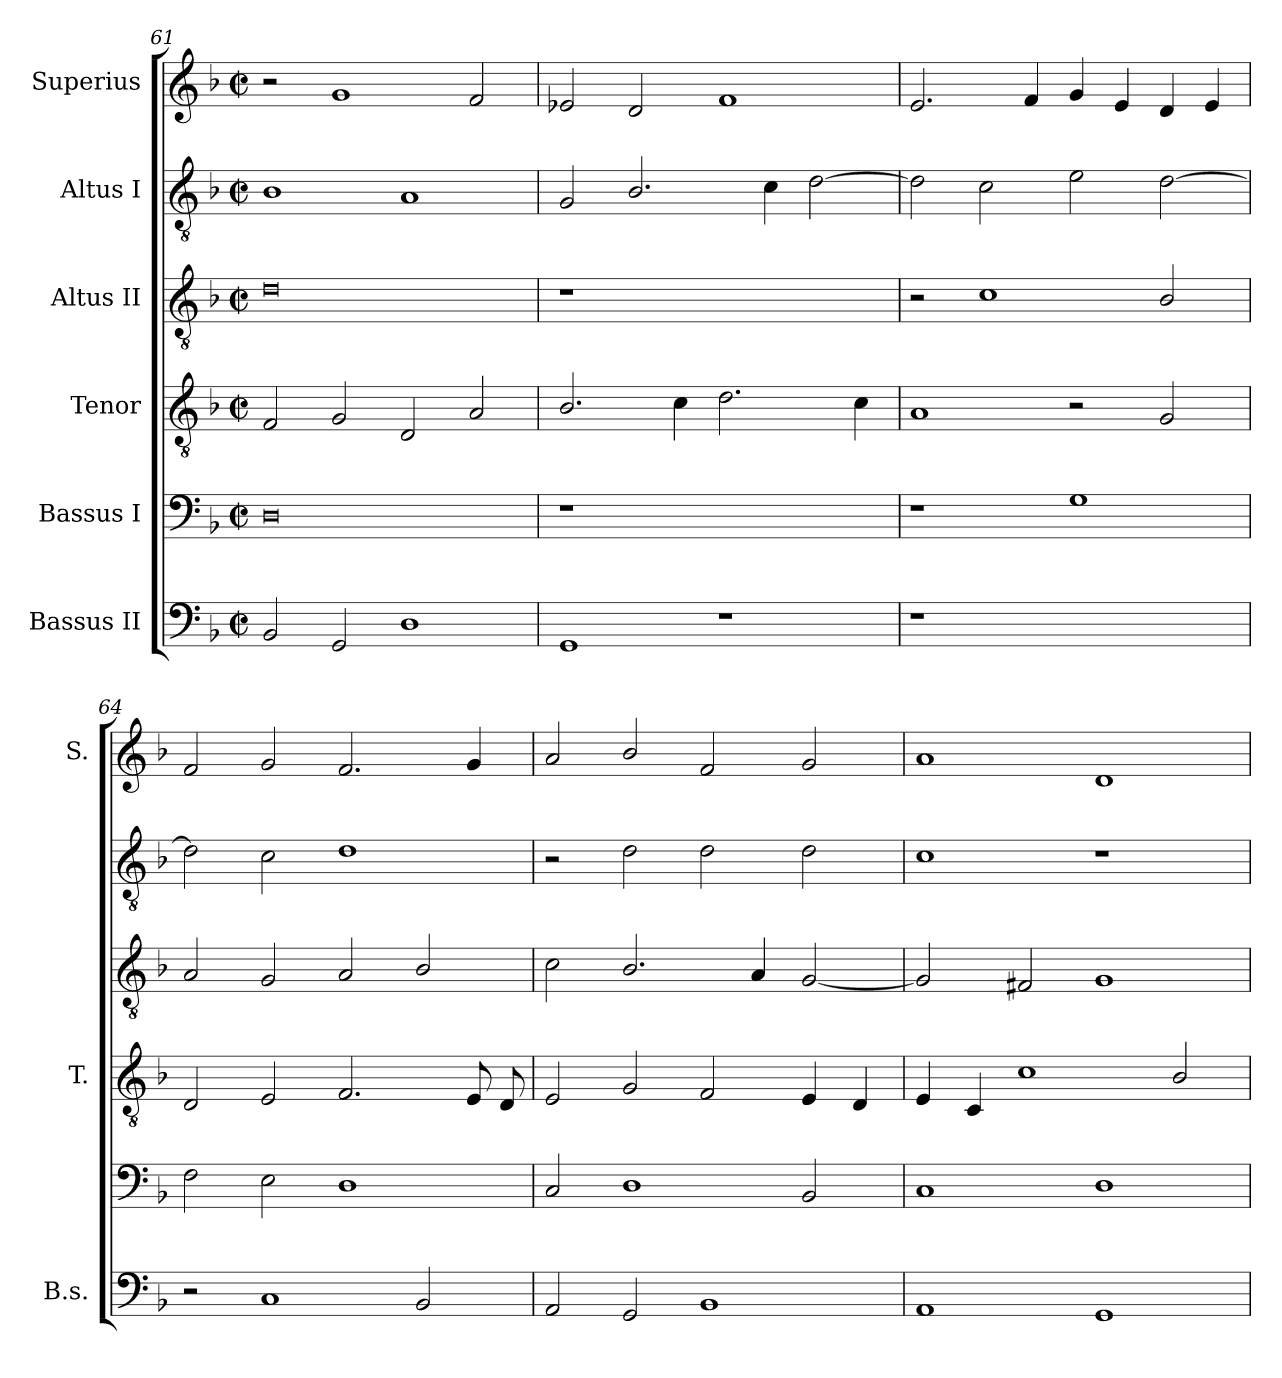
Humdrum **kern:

**kern	**kern	**kern	**kern	**kern	**kern
*part6	*part5	*part4	*part3	*part2	*part1
*staff6	*staff5	*staff4	*staff3	*staff2	*staff1
*I"Bassus II	*I"Bassus I	*I"Tenor	*I"Altus II	*I"Altus I	*I"Superius
*I'B.s.	*	*I'T.	*	*	*I'S.
!!LO:LB:g=z
*clefF4	*clefF4	*clefGv2	*clefGv2	*clefGv2	*clefG2
*	*	*ITrd7c12	*ITrd7c12	*ITrd7c12	*
*k[b-]	*k[b-]	*k[b-]	*k[b-]	*k[b-]	*k[b-]
*d:	*d:	*d:	*d:	*d:	*d:
*M2/2	*M2/2	*M2/2	*M2/2	*M2/2	*M2/2
*met(c|)	*met(c|)	*met(c|)	*met(c|)	*met(c|)	*met(c|)
=61	=61	=61	=61	=61	=61
2BB-i/	0Di	2FFi/	0Di	1BB-i	2r
2GGi/	.	2GGi/	.	.	1gi
1Di	.	2DDi/	.	1AAi	.
.	.	2AAi/	.	.	2fi/
=62	=62	=62	=62	=62	=62
!	!LO:N:vis=1	!	!LO:N:vis=1	!	!
1GGi	1r	2.BB-i/	1r	2GGi/	2e-Xi/
.	.	.	.	2.BB-i/	2di/
.	.	4Ci\	.	.	.
1r	1ryy	2.Di\	1ryy	.	1fi
.	.	.	.	4Ci\	.
.	.	.	.	[>2Di\	.
.	.	4Ci\	.	.	.
=63	=63	=63	=63	=63	=63
!LO:N:vis=1	!	!	!	!	!
1r	1r	1AAi	2r	2Di\]	2.ei/
.	.	.	1Ci	2Ci\	.
.	.	.	.	.	4fi/
1ryy	1Gi	2r	.	2Ei\	4gi/
.	.	.	.	.	4ei/
.	.	2GGi/	2BB-i/	[>2Di\	4di/
.	.	.	.	.	4ei/
=64	=64	=64	=64	=64	=64
2r	2Fi\	2DDi/	2AAi/	2Di\]	2fi/
1Ci	2Ei\	2EEi/	2GGi/	2Ci\	2gi/
.	1Di	2.FFi/	2AAi/	1Di	2.fi/
2BB-i/	.	.	2BB-i/	.	.
.	.	8EEi/	.	.	4gi/
.	.	8DDi/	.	.	.
!!LO:PB:g=z
=65	=65	=65	=65	=65	=65
2AAi/	2Ci/	2EEi/	2Ci\	2r	2ai/
2GGi/	1Di	2GGi/	2.BB-i/	2Di\	2b-i/
1BB-i	.	2FFi/	.	2Di\	2fi/
.	.	.	4AAi/	.	.
.	2BB-i/	4EEi/	[<2GGi/	2Di\	2gi/
.	.	4DDi/	.	.	.
=66	=66	=66	=66	=66	=66
1AAi	1Ci	4EEi/	2GGi/]	1Ci	1ai
.	.	4CCi/	.	.	.
.	.	1Ci	2FF#Xi/	.	.
1GGi	1Di	.	1GGi	1r	1di
.	.	2BB-i/	.	.	.
=	=	=	=	=	=
*-	*-	*-	*-	*-	*-
